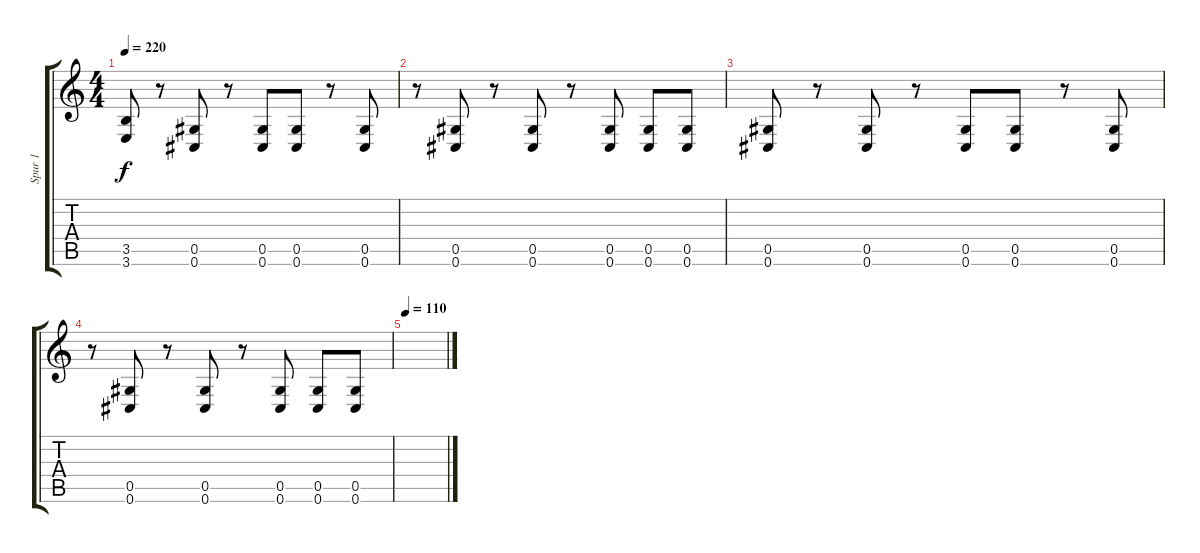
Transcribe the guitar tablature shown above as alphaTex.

\track ("Spur 1" "Spur 1") {instrument distortionguitar}
\staff {score tabs}
\tuning (Eb4 Bb3 Gb3 Db3 Ab2 Db2) {hide}
\ts (4 4)
\tempo 220
\clef g2
\ks c
(3.5 3.6).8{dy f} r.8 (0.5 0.6).8 r.8 (0.5 0.6).8 (0.5 0.6).8 r.8 (0.5 0.6).8 |
r.8 (0.5 0.6).8 r.8 (0.5 0.6).8 r.8 (0.5 0.6).8 (0.5 0.6).8 (0.5 0.6).8 |
(0.5 0.6).8 r.8 (0.5 0.6).8 r.8 (0.5 0.6).8 (0.5 0.6).8 r.8 (0.5 0.6).8 |
r.8 (0.5 0.6).8 r.8 (0.5 0.6).8 r.8 (0.5 0.6).8 (0.5 0.6).8 (0.5 0.6).8 |
\tempo 110
